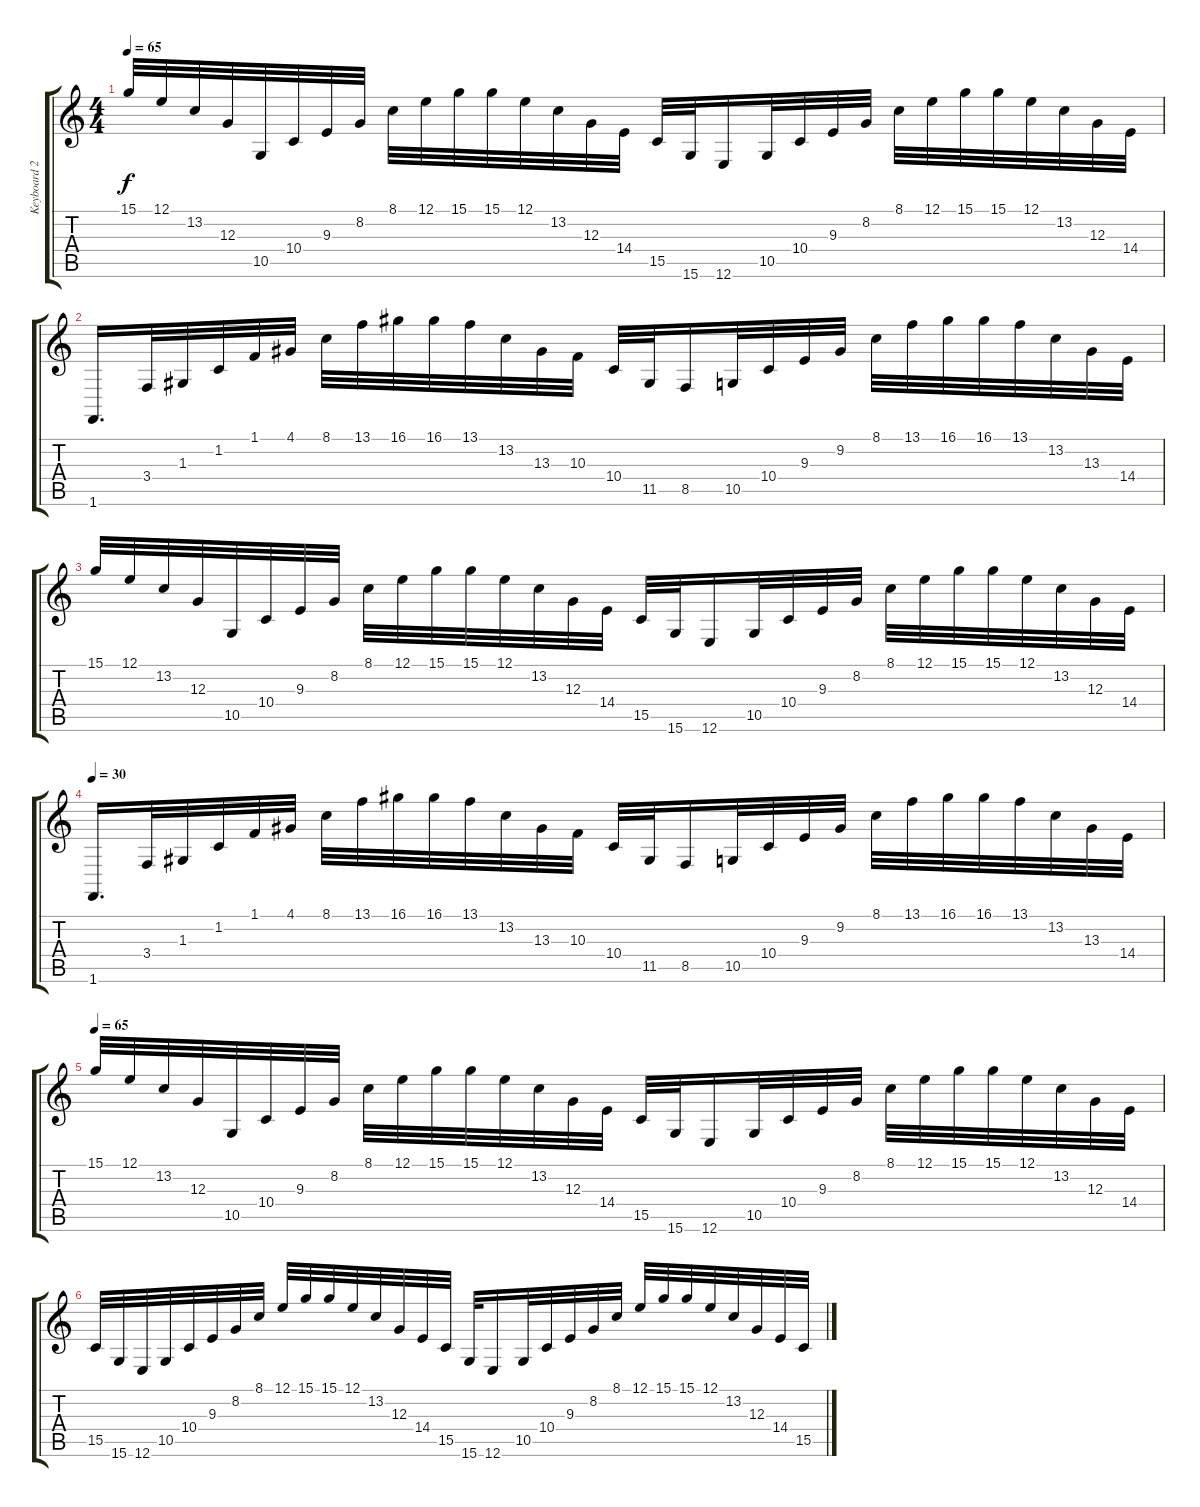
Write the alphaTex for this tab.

\track ("Keyboard 2" "Keyboard 2") {instrument lead1square}
\staff {score tabs}
\tuning (E4 B3 G3 D3 A2 E2) {hide}
\ts (4 4)
\tempo 65
\clef g2
\ks c
15.1.32{dy f} 12.1.32 13.2.32 12.3.32 10.5.32 10.4.32 9.3.32 8.2.32 8.1.32 12.1.32 15.1.32 15.1.32 12.1.32 13.2.32 12.3.32 14.4.32 15.5.32 15.6.32 12.6.16 10.5.32 10.4.32 9.3.32 8.2.32 8.1.32 12.1.32 15.1.32 15.1.32 12.1.32 13.2.32 12.3.32 14.4.32 |
1.6.16{d} 3.4.32 1.3.32 1.2.32 1.1.32 4.1.32 8.1.32 13.1.32 16.1.32 16.1.32 13.1.32 13.2.32 13.3.32 10.3.32 10.4.32 11.5.32 8.5.16 10.5.32 10.4.32 9.3.32 9.2.32 8.1.32 13.1.32 16.1.32 16.1.32 13.1.32 13.2.32 13.3.32 14.4.32 |
15.1.32 12.1.32 13.2.32 12.3.32 10.5.32 10.4.32 9.3.32 8.2.32 8.1.32 12.1.32 15.1.32 15.1.32 12.1.32 13.2.32 12.3.32 14.4.32 15.5.32 15.6.32 12.6.16 10.5.32 10.4.32 9.3.32 8.2.32 8.1.32 12.1.32 15.1.32 15.1.32 12.1.32 13.2.32 12.3.32 14.4.32 |
\tempo 30
1.6.16{d} 3.4.32 1.3.32 1.2.32 1.1.32 4.1.32 8.1.32 13.1.32 16.1.32 16.1.32 13.1.32 13.2.32 13.3.32 10.3.32 10.4.32 11.5.32 8.5.16 10.5.32 10.4.32 9.3.32 9.2.32 8.1.32 13.1.32 16.1.32 16.1.32 13.1.32 13.2.32 13.3.32 14.4.32 |
\tempo 65
15.1.32 12.1.32 13.2.32 12.3.32 10.5.32 10.4.32 9.3.32 8.2.32 8.1.32 12.1.32 15.1.32 15.1.32 12.1.32 13.2.32 12.3.32 14.4.32 15.5.32 15.6.32 12.6.16 10.5.32 10.4.32 9.3.32 8.2.32 8.1.32 12.1.32 15.1.32 15.1.32 12.1.32 13.2.32 12.3.32 14.4.32 |
15.5.32 15.6.32 12.6.32 10.5.32 10.4.32 9.3.32 8.2.32 8.1.32 12.1.32 15.1.32 15.1.32 12.1.32 13.2.32 12.3.32 14.4.32 15.5.32 15.6.32 12.6.16 10.5.32 10.4.32 9.3.32 8.2.32 8.1.32 12.1.32 15.1.32 15.1.32 12.1.32 13.2.32 12.3.32 14.4.32 15.5.32
